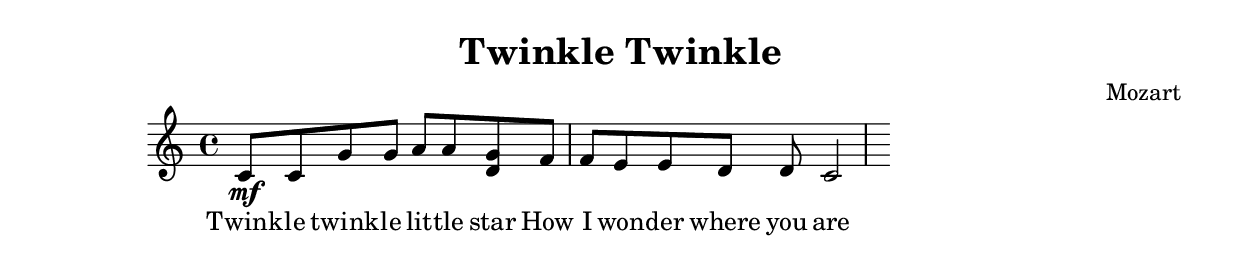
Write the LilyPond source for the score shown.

\header {
  title = "Twinkle Twinkle"
  composer = "Mozart"
}

\relative c' {
  c8\mf c g' g
  a a <g d>
  f8 f e e
  d d c2
}

\addlyrics {
  Twink -- le twink -- le lit -- tle star
  How I won -- der where you are
}
